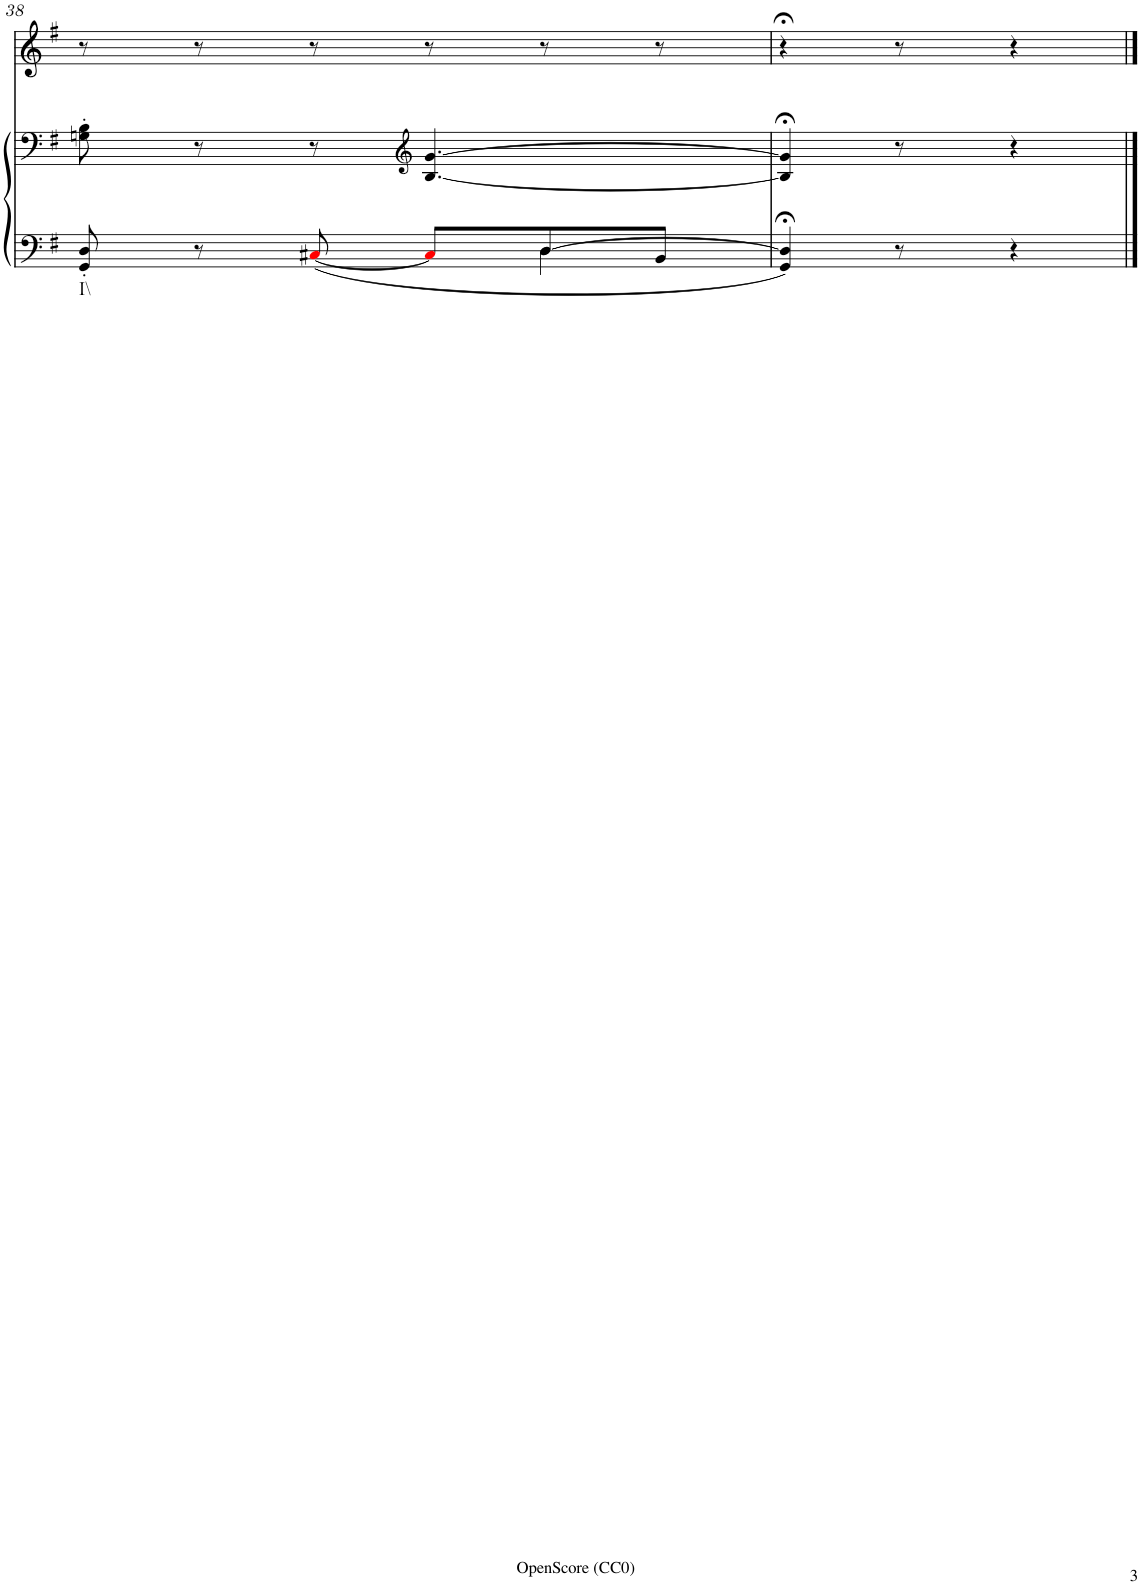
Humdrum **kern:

**kern	**kern	**kern
*part2	*part2	*part1
*staff3	*staff2	*staff1
*I"Piano	*	*I"Voice
*I'Pno	*	*
!!LO:PB:g=z
*clefF4	*clefF4	*clefG2
*k[f#]	*k[f#]	*k[f#]
*M6/8	*M6/8	*M6/8
=38	=38	=38
*^	*	*
!LO:TX:b:t=I\\	!	!	!
8GG/'< 8D/'<	2ryy	8Gn\' 8B\'	8r
8r	.	8r	8r
[<8C#Xi/	.	8r	8r
*	*	*clefG2	*
8C#i/L]	.	[4.B/ [4.g/	8r
[>8D/	4D\	.	8r
8BB/J	.	.	8r
*v	*v	*	*
=39	=39	=39
4GG/;< 4D/];<	4B/];< 4g/];<	4r;<
8r	8r	8r
4r	4r	4r
==	==	==
*-	*-	*-
